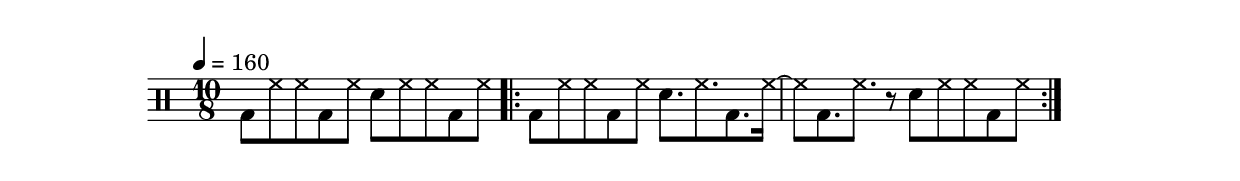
Drums =
  \new DrumStaff {
    \tempo 4 = 160
    \time 10/8
    \set Timing.beamExceptions = #'()
    \set Timing.beatStructure = #'(5 5)
    \new DrumVoice {
      \drummode {
        bd8 hh hh bd hh sn hh hh bd hh |
        \repeat volta 8 {
          bd8 hh hh bd hh sn8. hh bd8. hh16~ |
          hh8 bd8. hh r8 sn hh hh bd hh |
        }
      }
    }
  }

\score {
  << \Drums >>
  \layout {}
}
\score {
  \unfoldRepeats << \Drums >>
  \midi {}
}
